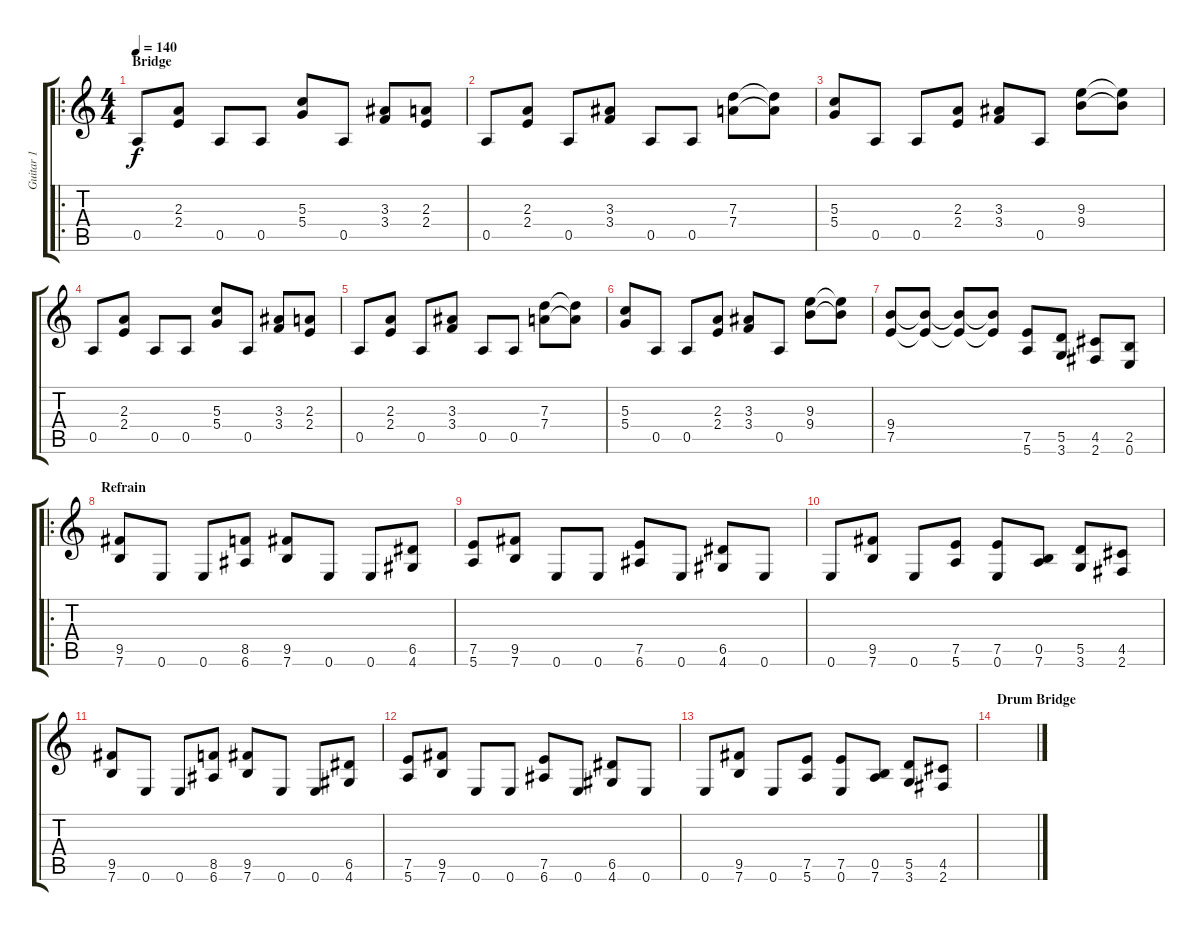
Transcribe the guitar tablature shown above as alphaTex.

\track ("Guitar 1" "Guitar 1") {instrument overdrivenguitar}
\staff {score tabs}
\tuning (E4 B3 G3 D3 A2 E2) {hide}
\ro
\ts (4 4)
\section ("" "Bridge ")
\tempo 140
\clef g2
\ks c
0.5.8{dy f} (2.3 2.4).8 0.5.8 0.5.8 (5.3 5.4).8 0.5.8 (3.3 3.4).8 (2.3 2.4).8 |
0.5.8 (2.3 2.4).8 0.5.8 (3.3 3.4).8 0.5.8 0.5.8 (7.3 7.4).8 (7.3{t} 7.4{t}).8 |
(5.3 5.4).8 0.5.8 0.5.8 (2.3 2.4).8 (3.3 3.4).8 0.5.8 (9.3 9.4).8 (9.3{t} 9.4{t}).8 |
0.5.8 (2.3 2.4).8 0.5.8 0.5.8 (5.3 5.4).8 0.5.8 (3.3 3.4).8 (2.3 2.4).8 |
0.5.8 (2.3 2.4).8 0.5.8 (3.3 3.4).8 0.5.8 0.5.8 (7.3 7.4).8 (7.3{t} 7.4{t}).8 |
(5.3 5.4).8 0.5.8 0.5.8 (2.3 2.4).8 (3.3 3.4).8 0.5.8 (9.3 9.4).8 (9.3{t} 9.4{t}).8 |
(9.4 7.5).8 (9.4{t} 7.5{t}).8 (9.4{t} 7.5{t}).8 (9.4{t} 7.5{t}).8 (7.5 5.6).8 (5.5 3.6).8 (4.5 2.6).8 (2.5 0.6).8 |
\ro
\section ("" "Refrain ")
(9.5 7.6).8 0.6.8 0.6.8 (8.5 6.6).8 (9.5 7.6).8 0.6.8 0.6.8 (6.5 4.6).8 |
(7.5 5.6).8 (9.5 7.6).8 0.6.8 0.6.8 (7.5 6.6).8 0.6.8 (6.5 4.6).8 0.6.8 |
0.6.8 (9.5 7.6).8 0.6.8 (7.5 5.6).8 (7.5 0.6).8 (0.5 7.6).8 (5.5 3.6).8 (4.5 2.6).8 |
(9.5 7.6).8 0.6.8 0.6.8 (8.5 6.6).8 (9.5 7.6).8 0.6.8 0.6.8 (6.5 4.6).8 |
(7.5 5.6).8 (9.5 7.6).8 0.6.8 0.6.8 (7.5 6.6).8 0.6.8 (6.5 4.6).8 0.6.8 |
0.6.8 (9.5 7.6).8 0.6.8 (7.5 5.6).8 (7.5 0.6).8 (0.5 7.6).8 (5.5 3.6).8 (4.5 2.6).8 |
\section ("" "Drum Bridge")
